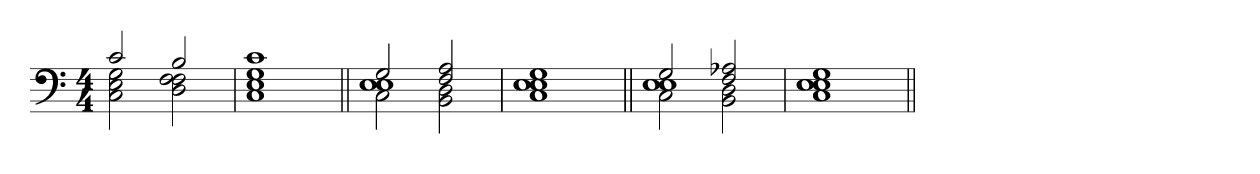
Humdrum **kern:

**kern
*part1
*staff1
*clefF4
*k[]
*M4/4
=1
*^
2c	2C 2E 2G
2B	2D 2F 2F
*v	*v
=2
1C 1E 1G 1c
=3||
*^
*	*^
2G	1E 1E	2C\
2F 2A	.	2BB\ 2D\
*v	*v	*v
=4
1C 1E 1E 1G
=5||
*^
*	*^
2G	1E 1E	2C\
2F 2A-X	.	2BB\ 2D\
*v	*v	*v
=6
1C 1E 1E 1G
=||
*-
